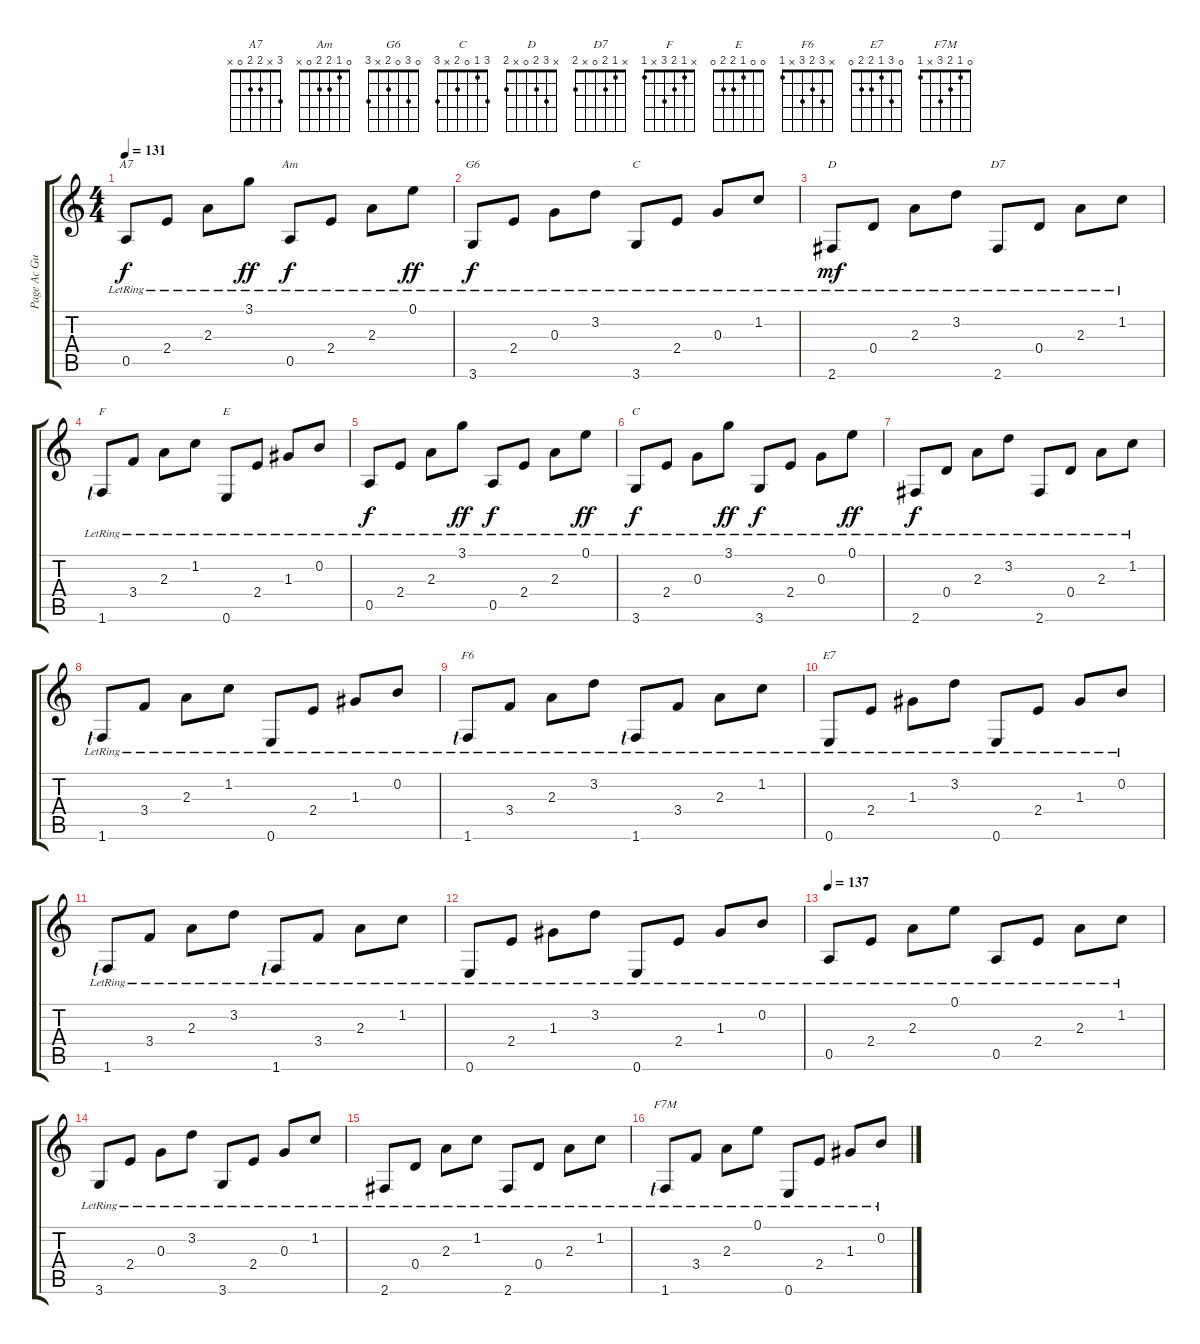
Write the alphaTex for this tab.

\track ("Page Ac Guitar Finger Picked" "Page Ac Gu") {instrument acousticguitarsteel}
\staff {score tabs}
\tuning (E4 B3 G3 D3 A2 E2) {hide}
\chord ("A7" 3 x 2 2 0 x)
\chord ("Am" 0 1 2 2 0 x)
\chord ("G6" 0 3 0 2 x 3)
\chord ("C" 0 1 0 2 x 3)
\chord ("D" x 3 2 0 x 2)
\chord ("D7" x 1 2 0 x 2)
\chord ("F" x 1 2 3 x 1)
\chord ("E" 0 0 1 2 2 0)
\chord ("C" 3 1 0 2 x 3)
\chord ("F6" x 3 2 3 x 1)
\chord ("E7" 0 3 1 2 2 0)
\chord ("F7M" 0 1 2 3 x 1)
\ts (4 4)
\tempo 131
\clef g2
\ks aminor
0.5{lr}.8{ch "A7" dy f} 2.4{lr}.8 2.3{lr}.8 3.1{lr}.8{dy ff} 0.5{lr}.8{ch "Am" dy f} 2.4{lr}.8 2.3{lr}.8 0.1{lr}.8{dy ff} |
3.6{lr}.8{ch "G6" dy f} 2.4{lr}.8 0.3{lr}.8 3.2{lr}.8 3.6{lr}.8{ch "C"} 2.4{lr}.8 0.3{lr}.8 1.2{lr}.8 |
2.6{lr}.8{ch "D" dy mf} 0.4{lr}.8 2.3{lr}.8 3.2{lr}.8 2.6{lr}.8{ch "D7"} 0.4{lr}.8 2.3{lr}.8 1.2{lr}.8 |
1.6{lr lf 1}.8{ch "F"} 3.4{lr}.8 2.3{lr}.8 1.2{lr}.8 0.6{lr}.8{ch "E"} 2.4{lr}.8 1.3{lr}.8 0.2{lr}.8 |
0.5{lr}.8{dy f} 2.4{lr}.8 2.3{lr}.8 3.1{lr}.8{dy ff} 0.5{lr}.8{dy f} 2.4{lr}.8 2.3{lr}.8 0.1{lr}.8{dy ff} |
3.6{lr}.8{ch "C" dy f} 2.4{lr}.8 0.3{lr}.8 3.1{lr}.8{dy ff} 3.6{lr}.8{dy f} 2.4{lr}.8 0.3{lr}.8 0.1{lr}.8{dy ff} |
2.6{lr}.8{dy f} 0.4{lr}.8 2.3{lr}.8 3.2{lr}.8 2.6{lr}.8 0.4{lr}.8 2.3{lr}.8 1.2{lr}.8 |
1.6{lr lf 1}.8 3.4{lr}.8 2.3{lr}.8 1.2{lr}.8 0.6{lr}.8 2.4{lr}.8 1.3{lr}.8 0.2{lr}.8 |
1.6{lr lf 1}.8{ch "F6"} 3.4{lr}.8 2.3{lr}.8 3.2{lr}.8 1.6{lr lf 1}.8 3.4{lr}.8 2.3{lr}.8 1.2{lr}.8 |
0.6{lr}.8{ch "E7"} 2.4{lr}.8 1.3{lr}.8 3.2{lr}.8 0.6{lr}.8 2.4{lr}.8 1.3{lr}.8 0.2{lr}.8 |
1.6{lr lf 1}.8 3.4{lr}.8 2.3{lr}.8 3.2{lr}.8 1.6{lr lf 1}.8 3.4{lr}.8 2.3{lr}.8 1.2{lr}.8 |
0.6{lr}.8 2.4{lr}.8 1.3{lr}.8 3.2{lr}.8 0.6{lr}.8 2.4{lr}.8 1.3{lr}.8 0.2{lr}.8 |
\tempo 137
0.5{lr}.8 2.4{lr}.8 2.3{lr}.8 0.1{lr}.8 0.5{lr}.8 2.4{lr}.8 2.3{lr}.8 1.2{lr}.8 |
3.6{lr}.8 2.4{lr}.8 0.3{lr}.8 3.2{lr}.8 3.6{lr}.8 2.4{lr}.8 0.3{lr}.8 1.2{lr}.8 |
2.6{lr}.8 0.4{lr}.8 2.3{lr}.8 1.2{lr}.8 2.6{lr}.8 0.4{lr}.8 2.3{lr}.8 1.2{lr}.8 |
1.6{lr lf 1}.8{ch "F7M"} 3.4{lr}.8 2.3{lr}.8 0.1{lr}.8 0.6{lr}.8 2.4{lr}.8 1.3{lr}.8 0.2{lr}.8
